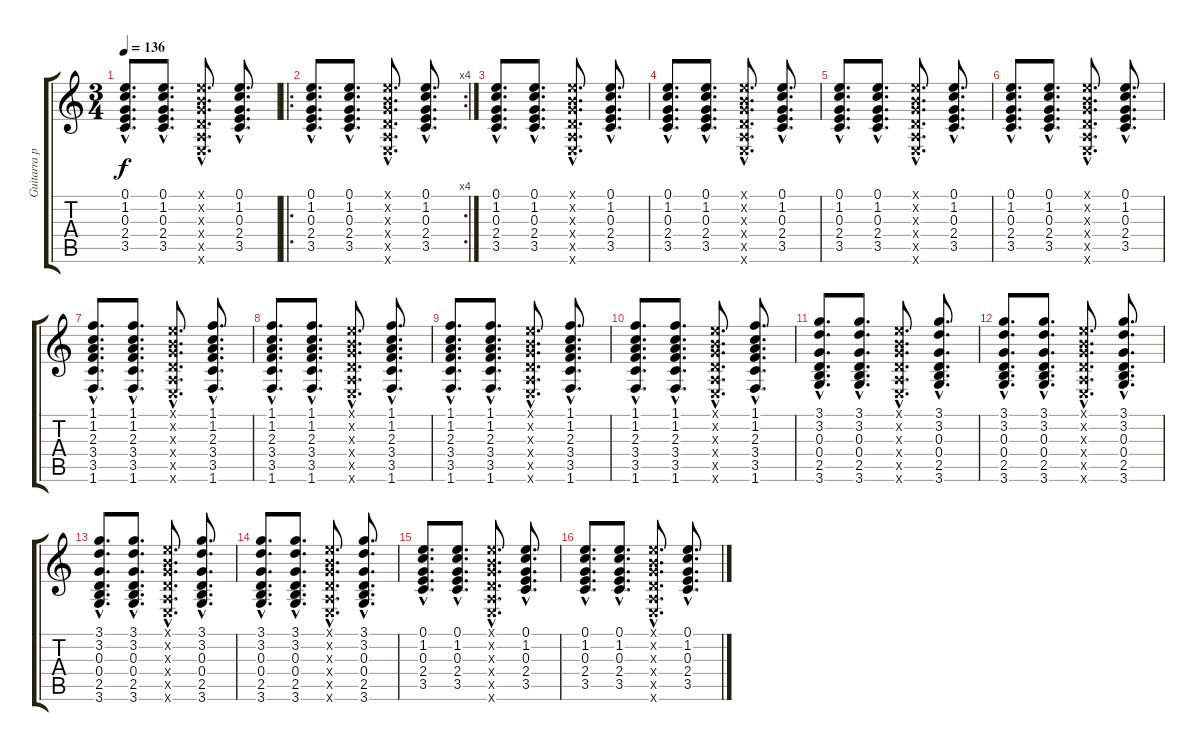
\track ("Guitarra principal" "Guitarra p") {instrument acousticguitarnylon}
\staff {score tabs}
\tuning (E4 B3 G3 D3 A2 E2) {hide}
\ts (3 4)
\tempo 136
\clef g2
\ks c
(0.1{hac} 1.2{hac} 0.3{hac} 2.4{hac} 3.5{hac}).8{d dy f} (0.1{hac} 1.2{hac} 0.3{hac} 2.4{hac} 3.5{hac}).8{d} (0.1{hac x} 0.2{hac x} 0.3{hac x} 0.4{hac x} 0.5{hac x} 0.6{hac x}).8{d} (0.1{hac} 1.2{hac} 0.3{hac} 2.4{hac} 3.5{hac}).8{d} |
\ro
\rc 4
(0.1{hac} 1.2{hac} 0.3{hac} 2.4{hac} 3.5{hac}).8{d} (0.1{hac} 1.2{hac} 0.3{hac} 2.4{hac} 3.5{hac}).8{d} (0.1{hac x} 0.2{hac x} 0.3{hac x} 0.4{hac x} 0.5{hac x} 0.6{hac x}).8{d} (0.1{hac} 1.2{hac} 0.3{hac} 2.4{hac} 3.5{hac}).8{d} |
(0.1{hac} 1.2{hac} 0.3{hac} 2.4{hac} 3.5{hac}).8{d} (0.1{hac} 1.2{hac} 0.3{hac} 2.4{hac} 3.5{hac}).8{d} (0.1{hac x} 0.2{hac x} 0.3{hac x} 0.4{hac x} 0.5{hac x} 0.6{hac x}).8{d} (0.1{hac} 1.2{hac} 0.3{hac} 2.4{hac} 3.5{hac}).8{d} |
(0.1{hac} 1.2{hac} 0.3{hac} 2.4{hac} 3.5{hac}).8{d} (0.1{hac} 1.2{hac} 0.3{hac} 2.4{hac} 3.5{hac}).8{d} (0.1{hac x} 0.2{hac x} 0.3{hac x} 0.4{hac x} 0.5{hac x} 0.6{hac x}).8{d} (0.1{hac} 1.2{hac} 0.3{hac} 2.4{hac} 3.5{hac}).8{d} |
(0.1{hac} 1.2{hac} 0.3{hac} 2.4{hac} 3.5{hac}).8{d} (0.1{hac} 1.2{hac} 0.3{hac} 2.4{hac} 3.5{hac}).8{d} (0.1{hac x} 0.2{hac x} 0.3{hac x} 0.4{hac x} 0.5{hac x} 0.6{hac x}).8{d} (0.1{hac} 1.2{hac} 0.3{hac} 2.4{hac} 3.5{hac}).8{d} |
(0.1{hac} 1.2{hac} 0.3{hac} 2.4{hac} 3.5{hac}).8{d} (0.1{hac} 1.2{hac} 0.3{hac} 2.4{hac} 3.5{hac}).8{d} (0.1{hac x} 0.2{hac x} 0.3{hac x} 0.4{hac x} 0.5{hac x} 0.6{hac x}).8{d} (0.1{hac} 1.2{hac} 0.3{hac} 2.4{hac} 3.5{hac}).8{d} |
(1.1{hac} 1.2{hac} 2.3{hac} 3.4{hac} 3.5{hac} 1.6{hac}).8{d} (1.1{hac} 1.2{hac} 2.3{hac} 3.4{hac} 3.5{hac} 1.6{hac}).8{d} (0.1{hac x} 0.2{hac x} 0.3{hac x} 0.4{hac x} 0.5{hac x} 0.6{hac x}).8{d} (1.1{hac} 1.2{hac} 2.3{hac} 3.4{hac} 3.5{hac} 1.6{hac}).8{d} |
(1.1{hac} 1.2{hac} 2.3{hac} 3.4{hac} 3.5{hac} 1.6{hac}).8{d} (1.1{hac} 1.2{hac} 2.3{hac} 3.4{hac} 3.5{hac} 1.6{hac}).8{d} (0.1{hac x} 0.2{hac x} 0.3{hac x} 0.4{hac x} 0.5{hac x} 0.6{hac x}).8{d} (1.1{hac} 1.2{hac} 2.3{hac} 3.4{hac} 3.5{hac} 1.6{hac}).8{d} |
(1.1{hac} 1.2{hac} 2.3{hac} 3.4{hac} 3.5{hac} 1.6{hac}).8{d} (1.1{hac} 1.2{hac} 2.3{hac} 3.4{hac} 3.5{hac} 1.6{hac}).8{d} (0.1{hac x} 0.2{hac x} 0.3{hac x} 0.4{hac x} 0.5{hac x} 0.6{hac x}).8{d} (1.1{hac} 1.2{hac} 2.3{hac} 3.4{hac} 3.5{hac} 1.6{hac}).8{d} |
(1.1{hac} 1.2{hac} 2.3{hac} 3.4{hac} 3.5{hac} 1.6{hac}).8{d} (1.1{hac} 1.2{hac} 2.3{hac} 3.4{hac} 3.5{hac} 1.6{hac}).8{d} (0.1{hac x} 0.2{hac x} 0.3{hac x} 0.4{hac x} 0.5{hac x} 0.6{hac x}).8{d} (1.1{hac} 1.2{hac} 2.3{hac} 3.4{hac} 3.5{hac} 1.6{hac}).8{d} |
(3.1{hac} 3.2{hac} 0.3{hac} 0.4{hac} 2.5{hac} 3.6{hac}).8{d} (3.1{hac} 3.2{hac} 0.3{hac} 0.4{hac} 2.5{hac} 3.6{hac}).8{d} (0.1{hac x} 0.2{hac x} 0.3{hac x} 0.4{hac x} 0.5{hac x} 0.6{hac x}).8{d} (3.1{hac} 3.2{hac} 0.3{hac} 0.4{hac} 2.5{hac} 3.6{hac}).8{d} |
(3.1{hac} 3.2{hac} 0.3{hac} 0.4{hac} 2.5{hac} 3.6{hac}).8{d} (3.1{hac} 3.2{hac} 0.3{hac} 0.4{hac} 2.5{hac} 3.6{hac}).8{d} (0.1{hac x} 0.2{hac x} 0.3{hac x} 0.4{hac x} 0.5{hac x} 0.6{hac x}).8{d} (3.1{hac} 3.2{hac} 0.3{hac} 0.4{hac} 2.5{hac} 3.6{hac}).8{d} |
(3.1{hac} 3.2{hac} 0.3{hac} 0.4{hac} 2.5{hac} 3.6{hac}).8{d} (3.1{hac} 3.2{hac} 0.3{hac} 0.4{hac} 2.5{hac} 3.6{hac}).8{d} (0.1{hac x} 0.2{hac x} 0.3{hac x} 0.4{hac x} 0.5{hac x} 0.6{hac x}).8{d} (3.1{hac} 3.2{hac} 0.3{hac} 0.4{hac} 2.5{hac} 3.6{hac}).8{d} |
(3.1{hac} 3.2{hac} 0.3{hac} 0.4{hac} 2.5{hac} 3.6{hac}).8{d} (3.1{hac} 3.2{hac} 0.3{hac} 0.4{hac} 2.5{hac} 3.6{hac}).8{d} (0.1{hac x} 0.2{hac x} 0.3{hac x} 0.4{hac x} 0.5{hac x} 0.6{hac x}).8{d} (3.1{hac} 3.2{hac} 0.3{hac} 0.4{hac} 2.5{hac} 3.6{hac}).8{d} |
(0.1{hac} 1.2{hac} 0.3{hac} 2.4{hac} 3.5{hac}).8{d} (0.1{hac} 1.2{hac} 0.3{hac} 2.4{hac} 3.5{hac}).8{d} (0.1{hac x} 0.2{hac x} 0.3{hac x} 0.4{hac x} 0.5{hac x} 0.6{hac x}).8{d} (0.1{hac} 1.2{hac} 0.3{hac} 2.4{hac} 3.5{hac}).8{d} |
(0.1{hac} 1.2{hac} 0.3{hac} 2.4{hac} 3.5{hac}).8{d} (0.1{hac} 1.2{hac} 0.3{hac} 2.4{hac} 3.5{hac}).8{d} (0.1{hac x} 0.2{hac x} 0.3{hac x} 0.4{hac x} 0.5{hac x} 0.6{hac x}).8{d} (0.1{hac} 1.2{hac} 0.3{hac} 2.4{hac} 3.5{hac}).8{d}
